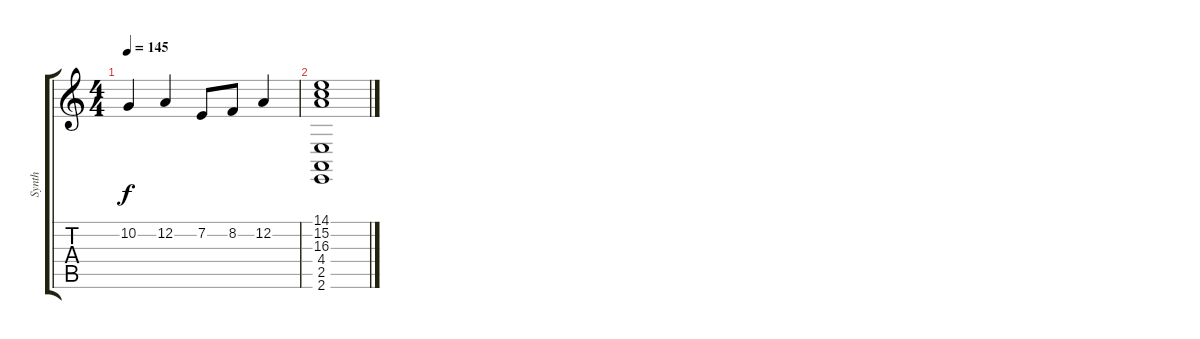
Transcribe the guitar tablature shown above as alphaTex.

\track ("Synth" "Synth") {instrument pad4choir}
\staff {score tabs}
\tuning (D4 A3 F3 C3 G2 D2) {hide}
\ts (4 4)
\tempo 145
\clef g2
\ks c
10.2.4{dy f} 12.2.4 7.2.8 8.2.8 12.2.4 |
(14.1 15.2 16.3 4.4 2.5 2.6).1
